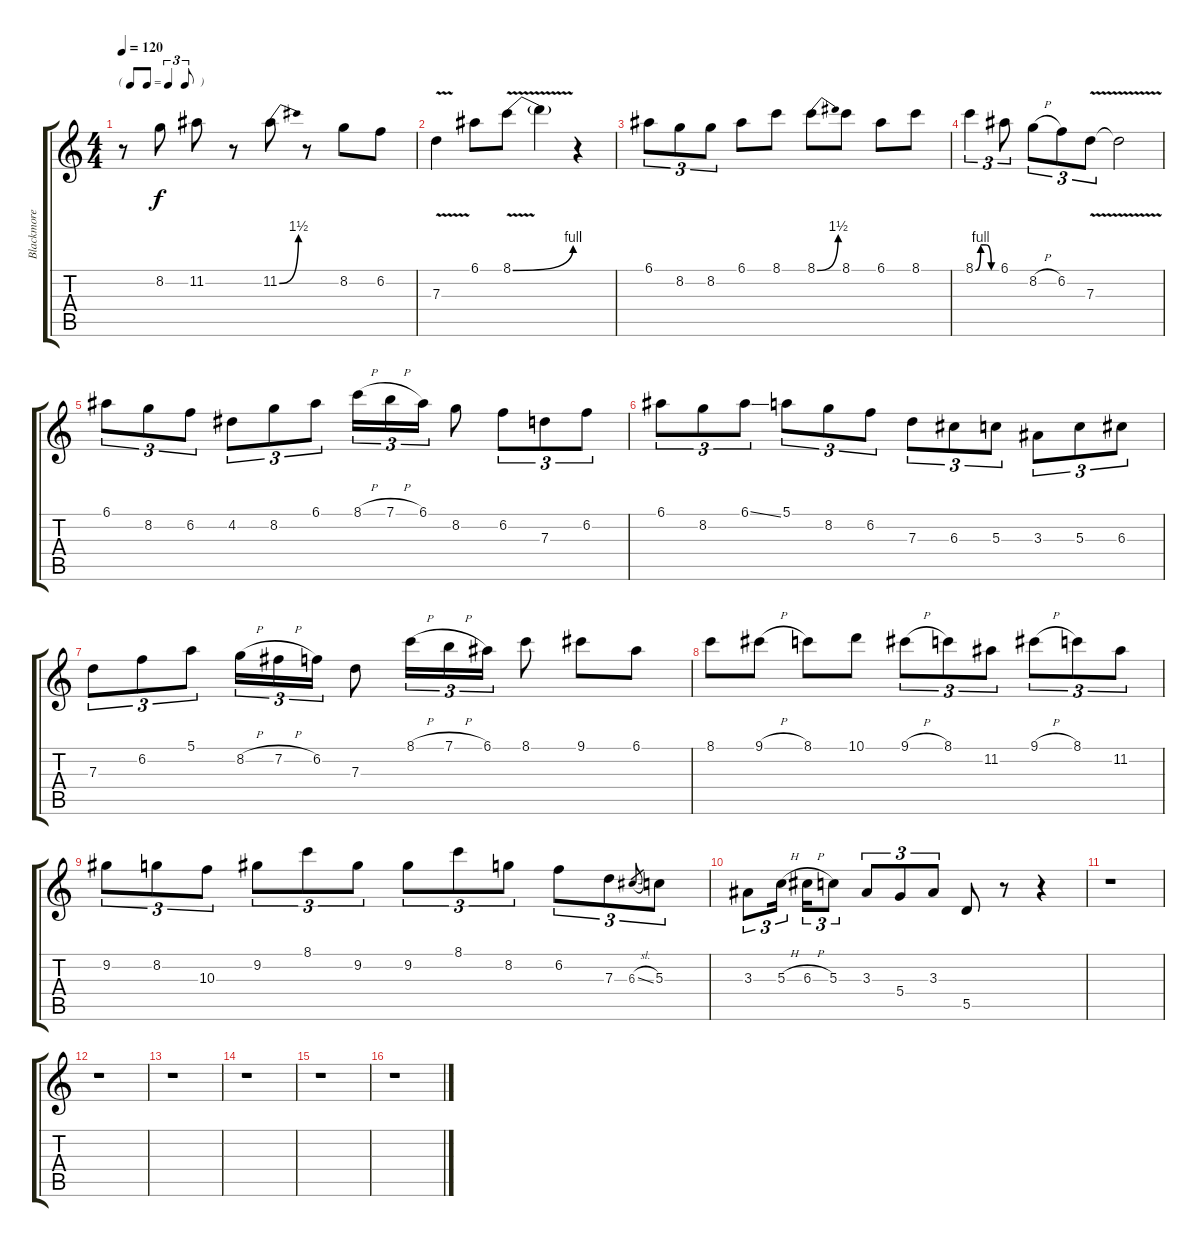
\track ("Blackmore solo" "Blackmore ") {instrument overdrivenguitar}
\staff {score tabs}
\tuning (E4 B3 G3 D3 A2 E2) {hide}
\ts (4 4)
\tf triplet8th
\tempo 120
\clef g2
\ks c
r.8{dy mp} 8.2.8{dy f} 11.2.8 r.8 11.2{be (bend 0 0 60 6)}.8 r.8 8.2.8 6.2.8 |
7.3{v}.4 6.1.8 8.1{be (bend 0 0 60 4) v}.8 8.1{t}.4 r.4 |
6.1.8{tu (3 2)} 8.2.8{tu (3 2)} 8.2.8{tu (3 2)} 6.1.8 8.1.8 8.1{be (bend 0 0 60 6)}.8 8.1.8 6.1.8 8.1.8 |
8.1{be (custom 0 0 15 4 30 4 45 0 60 0)}.4{tu (3 2)} 6.1.8{tu (3 2)} 8.2{h}.8{tu (3 2)} 6.2.8{tu (3 2)} 7.3{v}.8{tu (3 2)} 7.3{t}.2 |
6.1.8{tu (3 2)} 8.2.8{tu (3 2)} 6.2.8{tu (3 2)} 4.2.8{tu (3 2)} 8.2.8{tu (3 2)} 6.1.8{tu (3 2)} 8.1{h}.16{tu (3 2)} 7.1{h}.16{tu (3 2)} 6.1.16{tu (3 2)} 8.2.8 6.2.8{tu (3 2)} 7.3.8{tu (3 2)} 6.2.8{tu (3 2)} |
6.1.8{tu (3 2)} 8.2.8{tu (3 2)} 6.1{ss}.8{tu (3 2)} 5.1.8{tu (3 2)} 8.2.8{tu (3 2)} 6.2.8{tu (3 2)} 7.3.8{tu (3 2)} 6.3.8{tu (3 2)} 5.3.8{tu (3 2)} 3.3.8{tu (3 2)} 5.3.8{tu (3 2)} 6.3.8{tu (3 2)} |
7.3.8{tu (3 2)} 6.2.8{tu (3 2)} 5.1.8{tu (3 2)} 8.2{h}.16{tu (3 2)} 7.2{h}.16{tu (3 2)} 6.2.16{tu (3 2)} 7.3.8 8.1{h}.16{tu (3 2)} 7.1{h}.16{tu (3 2)} 6.1.16{tu (3 2)} 8.1.8 9.1.8 6.1.8 |
8.1.8 9.1{h}.8 8.1.8 10.1.8 9.1{h}.8{tu (3 2)} 8.1.8{tu (3 2)} 11.2.8{tu (3 2)} 9.1{h}.8{tu (3 2)} 8.1.8{tu (3 2)} 11.2.8{tu (3 2)} |
9.2.8{tu (3 2)} 8.2.8{tu (3 2)} 10.3.8{tu (3 2)} 9.2.8{tu (3 2)} 8.1.8{tu (3 2)} 9.2.8{tu (3 2)} 9.2.8{tu (3 2)} 8.1.8{tu (3 2)} 8.2.8{tu (3 2)} 6.2.8{tu (3 2)} 7.3.8{tu (3 2)} 6.3{sl}.8{gr} 5.3.8{tu (3 2)} |
3.3.8{tu (3 2)} 5.3{h}.16{tu (3 2) beam splitsecondary} 6.3{h}.16{tu (3 2)} 5.3.8{tu (3 2)} 3.3.8{tu (3 2)} 5.4.8{tu (3 2)} 3.3.8{tu (3 2)} 5.5.8 r.8 r.4 |
r.1 |
r.1 |
r.1 |
r.1 |
r.1 |
r.1
